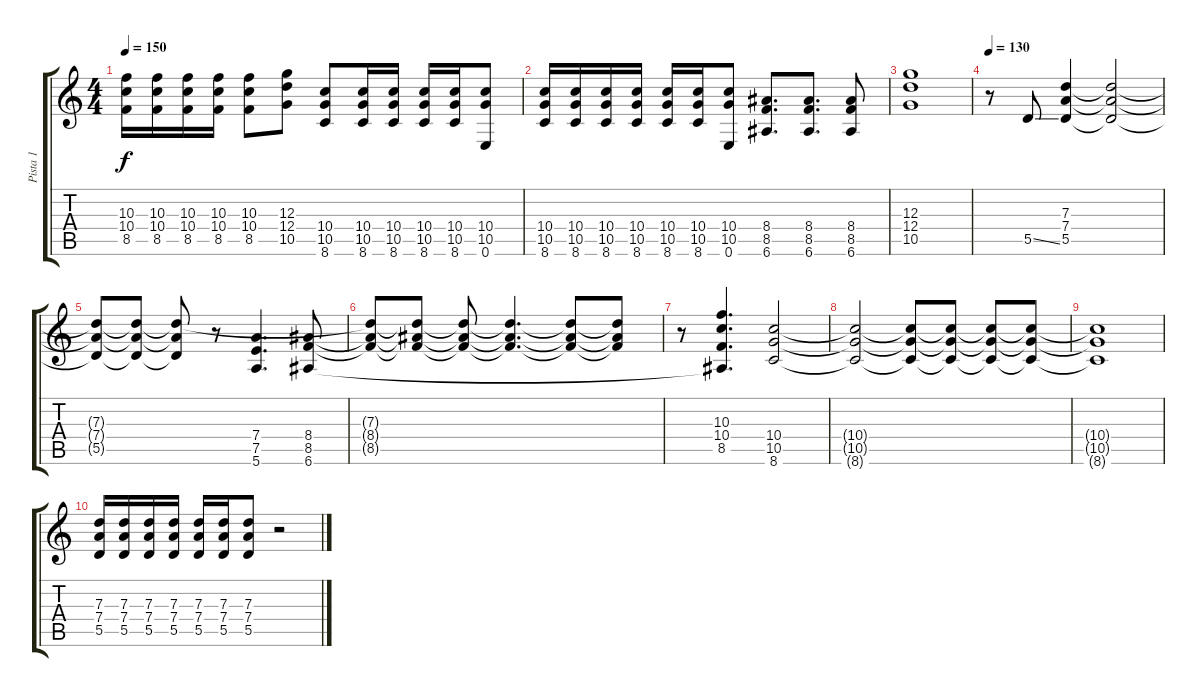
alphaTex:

\track ("Pista 1" "Pista 1") {instrument overdrivenguitar}
\staff {score tabs}
\tuning (E4 B3 G3 D3 A2 E2) {hide}
\ts (4 4)
\tempo 150
\clef g2
\ks c
(10.3 10.4 8.5).16{dy f} (10.3 10.4 8.5).16 (10.3 10.4 8.5).16 (10.3 10.4 8.5).16 (10.3 10.4 8.5).8 (12.3 12.4 10.5).8 (10.4 10.5 8.6).8 (10.4 10.5 8.6).16 (10.4 10.5 8.6).16 (10.4 10.5 8.6).16 (10.4 10.5 8.6).16 (10.4 10.5 0.6).8 |
(10.4 10.5 8.6).16 (10.4 10.5 8.6).16 (10.4 10.5 8.6).16 (10.4 10.5 8.6).16 (10.4 10.5 8.6).16 (10.4 10.5 8.6).16 (10.4 10.5 0.6).8 (8.4 8.5 6.6).8{d} (8.4 8.5 6.6).8{d} (8.4 8.5 6.6).8 |
(12.3 12.4 10.5).1 |
\tempo 130
r.8 5.5{ss}.8 (7.3 7.4 5.5).4 (7.3{t} 7.4{t} 5.5{t}).2 |
(7.3{t} 7.4{t} 5.5{t}).8 (7.3{t} 7.4{t} 5.5{t}).8 (7.3{t} 7.4{t} 5.5{t}).8 r.8 (7.4 7.5 5.6).4{d} (8.4 8.5 6.6).8 |
(7.3{t} 8.4{t} 8.5{t}).8 (7.3{t} 8.4{t} 8.5{t}).8 (7.3{t} 8.4{t} 8.5{t}).8 (7.3{t} 8.4{t} 8.5{t}).4{d} (7.3{t} 8.4{t} 8.5{t}).8 (7.3{t} 8.4{t} 8.5{t}).8 |
r.8 (10.3 10.4 8.5 6.6{t}).4{d} (10.4 10.5 8.6).2 |
(10.4{t} 10.5{t} 8.6{t}).2 (10.4{t} 10.5{t} 8.6{t}).8 (10.4{t} 10.5{t} 8.6{t}).8 (10.4{t} 10.5{t} 8.6{t}).8 (10.4{t} 10.5{t} 8.6{t}).8 |
(10.4{t} 10.5{t} 8.6{t}).1{volume 3} |
(7.3 7.4 5.5).16{volume 9} (7.3 7.4 5.5).16 (7.3 7.4 5.5).16 (7.3 7.4 5.5).16 (7.3 7.4 5.5).16 (7.3 7.4 5.5).16 (7.3 7.4 5.5).8 r.2
